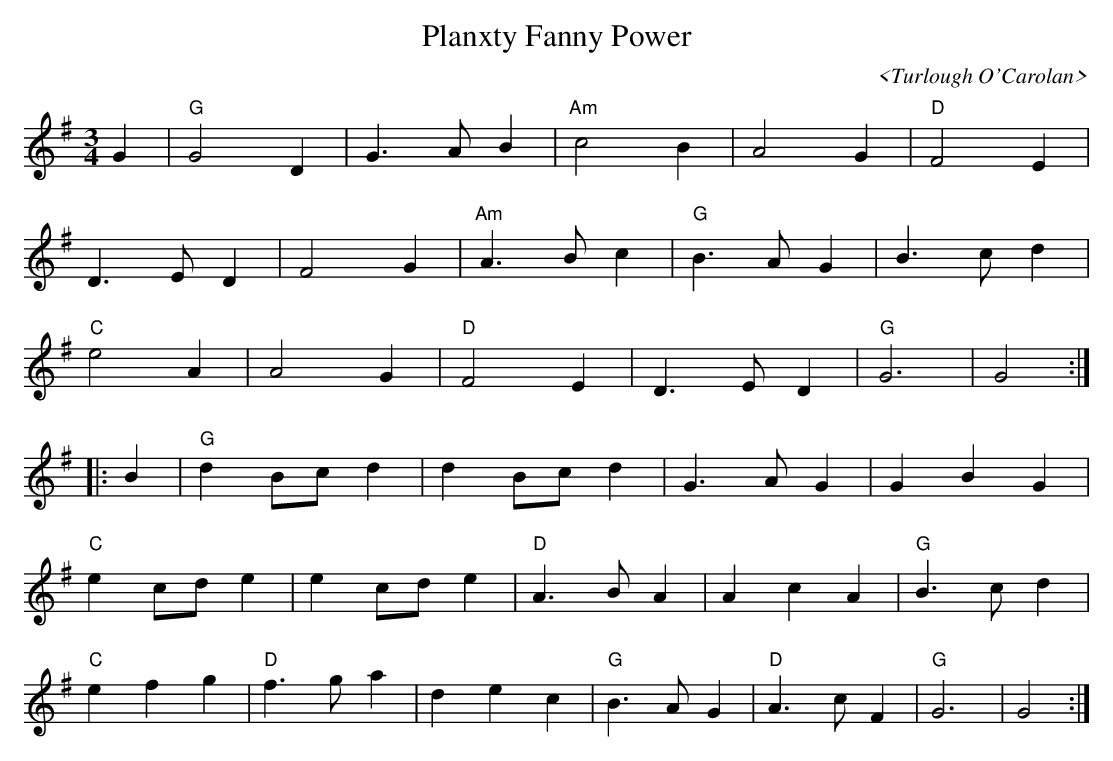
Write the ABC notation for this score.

X:1
T:Planxty Fanny Power
C:<Turlough O'Carolan>
M:3/4
L:1/8
K:G
G2|"G"G4D2|G3A B2|"Am"c4B2|A4G2|"D"F4E2|
D3E D2|F4G2|"Am"A3B c2|"G"B3A G2|B3c d2|
"C"e4A2|A4G2|"D"F4E2|D3E D2|"G"G6|G4:|
|:B2|"G"d2Bc d2|d2Bc d2|G3A G2|G2B2G2|
"C"e2cd e2|e2cd e2|"D"A3B A2|A2c2A2|"G"B3c d2|
"C"e2f2g2|"D"f3g a2|d2e2c2|"G"B3A G2|"D"A3c F2|"G"G6|G4:|
